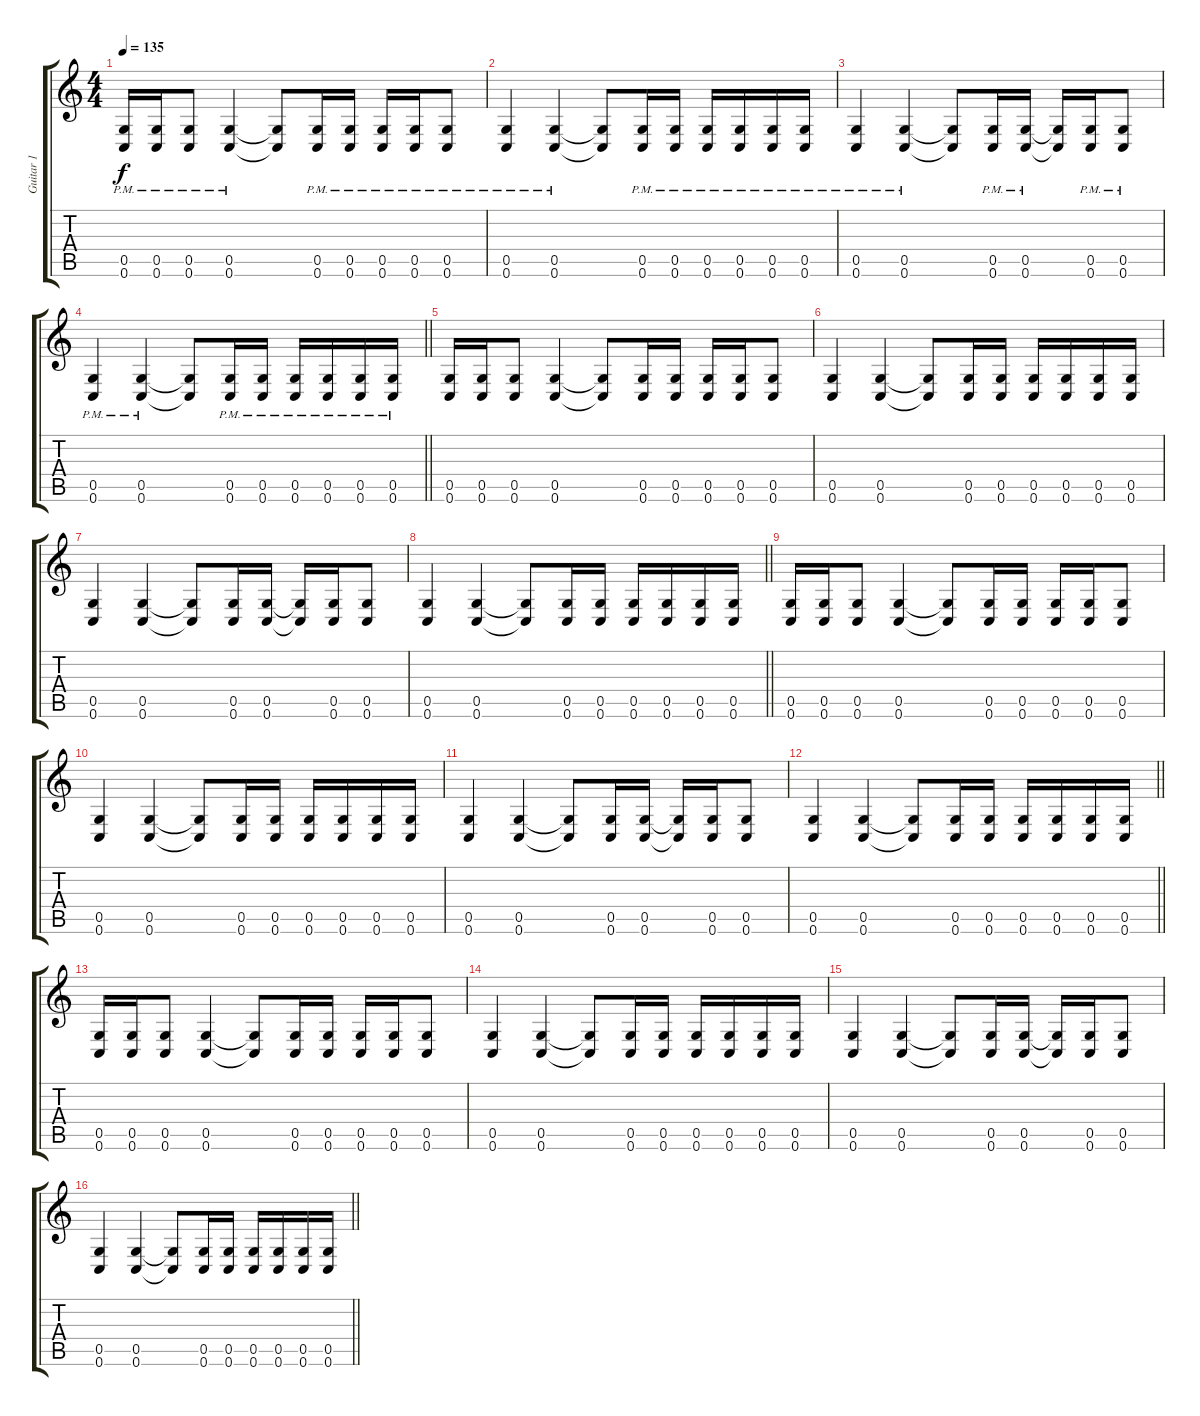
\track ("Guitar 1" "Guitar 1") {instrument distortionguitar}
\staff {score tabs}
\tuning (D4 A3 F3 C3 G2 C2) {hide}
\ts (4 4)
\tempo 135
\clef g2
\ks c
(0.5{pm} 0.6{pm}).16{dy f volume 13} (0.5{pm} 0.6{pm}).16 (0.5{pm} 0.6{pm}).8 (0.5{pm} 0.6{pm}).4 (0.5{t} 0.6{t}).8 (0.5{pm} 0.6{pm}).16 (0.5{pm} 0.6{pm}).16 (0.5{pm} 0.6{pm}).16 (0.5{pm} 0.6{pm}).16 (0.5{pm} 0.6{pm}).8 |
(0.5{pm} 0.6{pm}).4 (0.5{pm} 0.6{pm}).4 (0.5{t} 0.6{t}).8 (0.5{pm} 0.6{pm}).16 (0.5{pm} 0.6{pm}).16 (0.5{pm} 0.6{pm}).16 (0.5{pm} 0.6{pm}).16 (0.5{pm} 0.6{pm}).16 (0.5{pm} 0.6{pm}).16 |
(0.5{pm} 0.6{pm}).4 (0.5{pm} 0.6{pm}).4 (0.5{t} 0.6{t}).8 (0.5{pm} 0.6{pm}).16 (0.5{pm} 0.6{pm}).16 (0.5{t} 0.6{t}).16 (0.5{pm} 0.6{pm}).16 (0.5{pm} 0.6{pm}).8 |
\barLineRight lightlight
(0.5{pm} 0.6{pm}).4 (0.5{pm} 0.6{pm}).4 (0.5{t} 0.6{t}).8 (0.5{pm} 0.6{pm}).16 (0.5{pm} 0.6{pm}).16 (0.5{pm} 0.6{pm}).16 (0.5{pm} 0.6{pm}).16 (0.5{pm} 0.6{pm}).16 (0.5{pm} 0.6{pm}).16 |
(0.5 0.6).16 (0.5 0.6).16 (0.5 0.6).8 (0.5 0.6).4 (0.5{t} 0.6{t}).8 (0.5 0.6).16 (0.5 0.6).16 (0.5 0.6).16 (0.5 0.6).16 (0.5 0.6).8 |
(0.5 0.6).4 (0.5 0.6).4 (0.5{t} 0.6{t}).8 (0.5 0.6).16 (0.5 0.6).16 (0.5 0.6).16 (0.5 0.6).16 (0.5 0.6).16 (0.5 0.6).16 |
(0.5 0.6).4 (0.5 0.6).4 (0.5{t} 0.6{t}).8 (0.5 0.6).16 (0.5 0.6).16 (0.5{t} 0.6{t}).16 (0.5 0.6).16 (0.5 0.6).8 |
\barLineRight lightlight
(0.5 0.6).4 (0.5 0.6).4 (0.5{t} 0.6{t}).8 (0.5 0.6).16 (0.5 0.6).16 (0.5 0.6).16 (0.5 0.6).16 (0.5 0.6).16 (0.5 0.6).16 |
(0.5 0.6).16 (0.5 0.6).16 (0.5 0.6).8 (0.5 0.6).4 (0.5{t} 0.6{t}).8 (0.5 0.6).16 (0.5 0.6).16 (0.5 0.6).16 (0.5 0.6).16 (0.5 0.6).8 |
(0.5 0.6).4 (0.5 0.6).4 (0.5{t} 0.6{t}).8 (0.5 0.6).16 (0.5 0.6).16 (0.5 0.6).16 (0.5 0.6).16 (0.5 0.6).16 (0.5 0.6).16 |
(0.5 0.6).4 (0.5 0.6).4 (0.5{t} 0.6{t}).8 (0.5 0.6).16 (0.5 0.6).16 (0.5{t} 0.6{t}).16 (0.5 0.6).16 (0.5 0.6).8 |
\barLineRight lightlight
(0.5 0.6).4 (0.5 0.6).4 (0.5{t} 0.6{t}).8 (0.5 0.6).16 (0.5 0.6).16 (0.5 0.6).16 (0.5 0.6).16 (0.5 0.6).16 (0.5 0.6).16 |
(0.5 0.6).16 (0.5 0.6).16 (0.5 0.6).8 (0.5 0.6).4 (0.5{t} 0.6{t}).8 (0.5 0.6).16 (0.5 0.6).16 (0.5 0.6).16 (0.5 0.6).16 (0.5 0.6).8 |
(0.5 0.6).4 (0.5 0.6).4 (0.5{t} 0.6{t}).8 (0.5 0.6).16 (0.5 0.6).16 (0.5 0.6).16 (0.5 0.6).16 (0.5 0.6).16 (0.5 0.6).16 |
(0.5 0.6).4 (0.5 0.6).4 (0.5{t} 0.6{t}).8 (0.5 0.6).16 (0.5 0.6).16 (0.5{t} 0.6{t}).16 (0.5 0.6).16 (0.5 0.6).8 |
\barLineRight lightlight
(0.5 0.6).4 (0.5 0.6).4 (0.5{t} 0.6{t}).8 (0.5 0.6).16 (0.5 0.6).16 (0.5 0.6).16 (0.5 0.6).16 (0.5 0.6).16 (0.5 0.6).16
